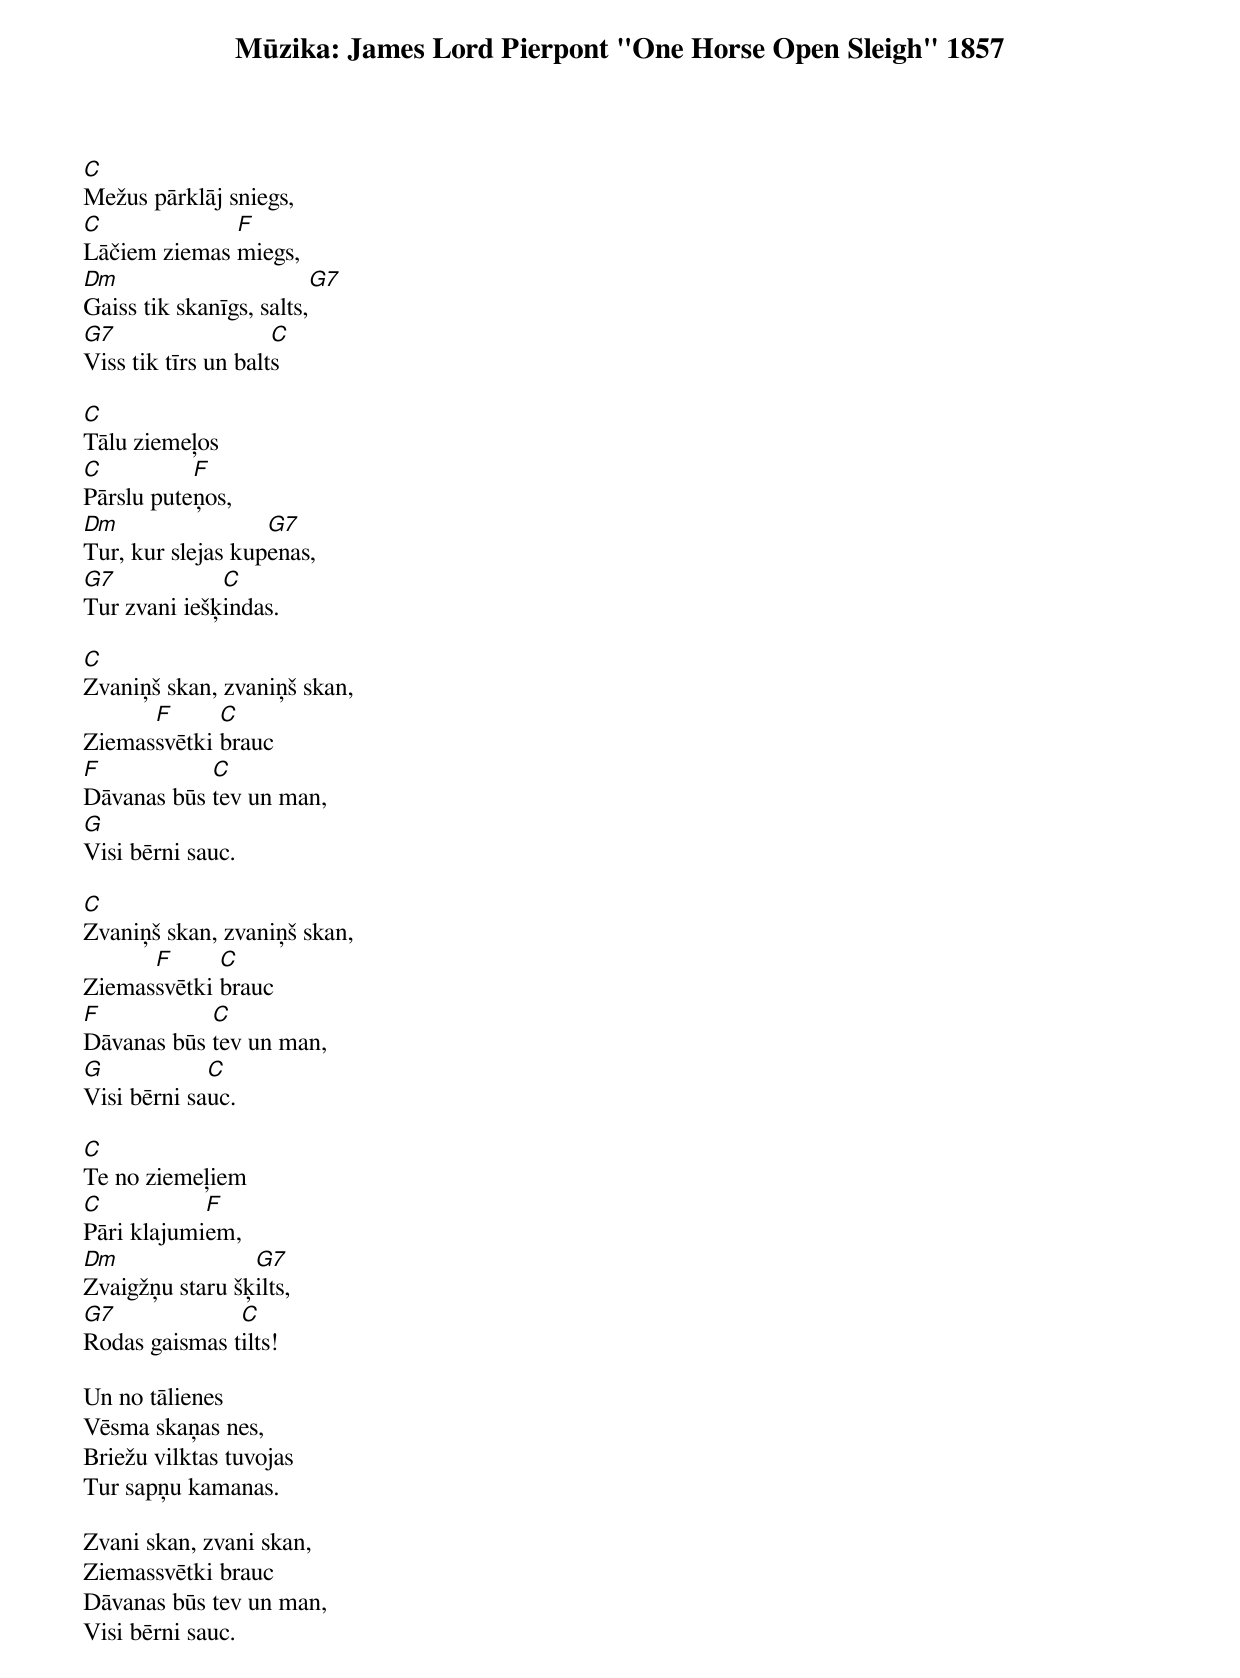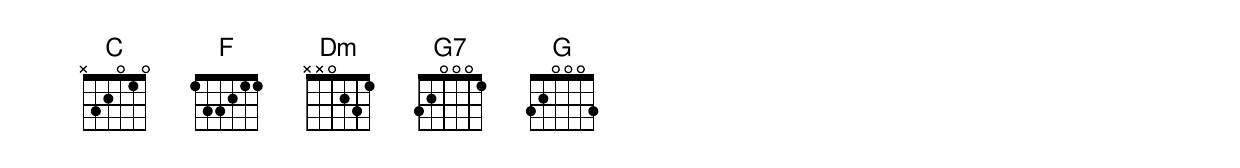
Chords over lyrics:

Mūzika: James Lord Pierpont "One Horse Open Sleigh" 1857

C
Mežus pārklāj sniegs,
C             F
Lāčiem ziemas miegs,
Dm                       G7
Gaiss tik skanīgs, salts,
G7                   C
Viss tik tīrs un balts

C
Tālu ziemeļos
C          F
Pārslu puteņos,
Dm                 G7
Tur, kur slejas kupenas,
G7            C
Tur zvani iešķindas.

C
Zvaniņš skan, zvaniņš skan,
      F      C
Ziemassvētki brauc
F           C
Dāvanas būs tev un man,
G
Visi bērni sauc.

C
Zvaniņš skan, zvaniņš skan,
      F      C
Ziemassvētki brauc
F           C
Dāvanas būs tev un man,
G            C
Visi bērni sauc.

C
Te no ziemeļiem
C           F
Pāri klajumiem,
Dm               G7
Zvaigžņu staru šķilts,
G7             C
Rodas gaismas tilts!

Un no tālienes
Vēsma skaņas nes,
Briežu vilktas tuvojas
Tur sapņu kamanas.

Zvani skan, zvani skan,
Ziemassvētki brauc
Dāvanas būs tev un man,
Visi bērni sauc.
